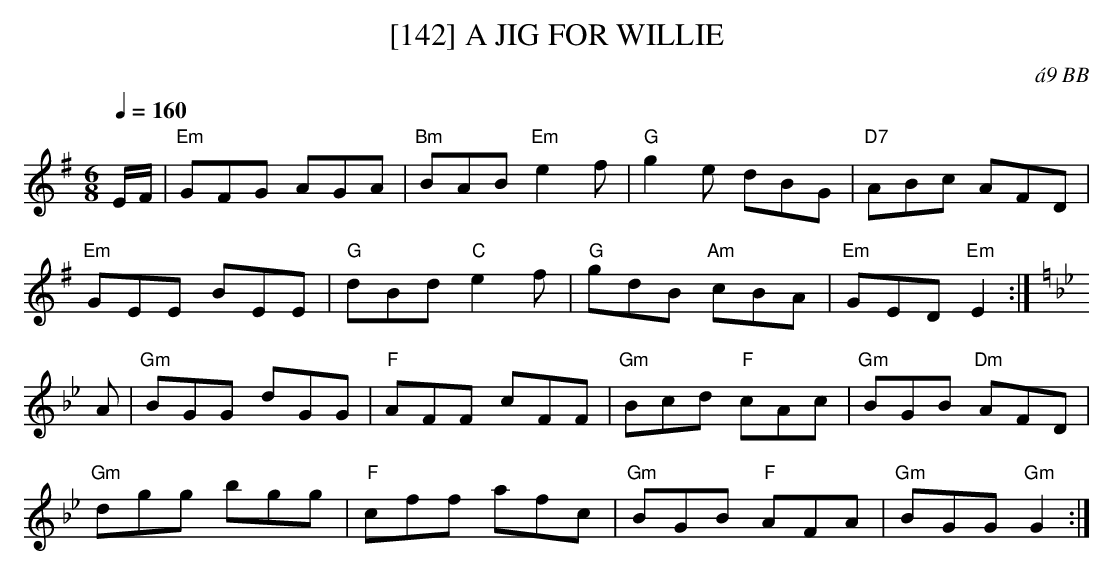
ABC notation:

X:1
T:[142] A JIG FOR WILLIE
C:\'a9 BB
Q:1/4=160
M:6/8
L:1/8
K:Em
E/F/|"Em"GFG AGA|"Bm"BAB "Em"e2 f|"G"g2 e dBG|"D7"ABc AFD|
"Em"GEE BEE|"G"dBd "C"e2 f|"G"gdB "Am"cBA|"Em"GED "Em"E2 :|
K:Gm
A|"Gm"BGG dGG|"F"AFF cFF|"Gm"Bcd "F"cAc|"Gm"BGB "Dm"AFD|
"Gm"dgg bgg|"F"cff afc|"Gm"BGB "F"AFA|"Gm"BGG "Gm"G2 :|
